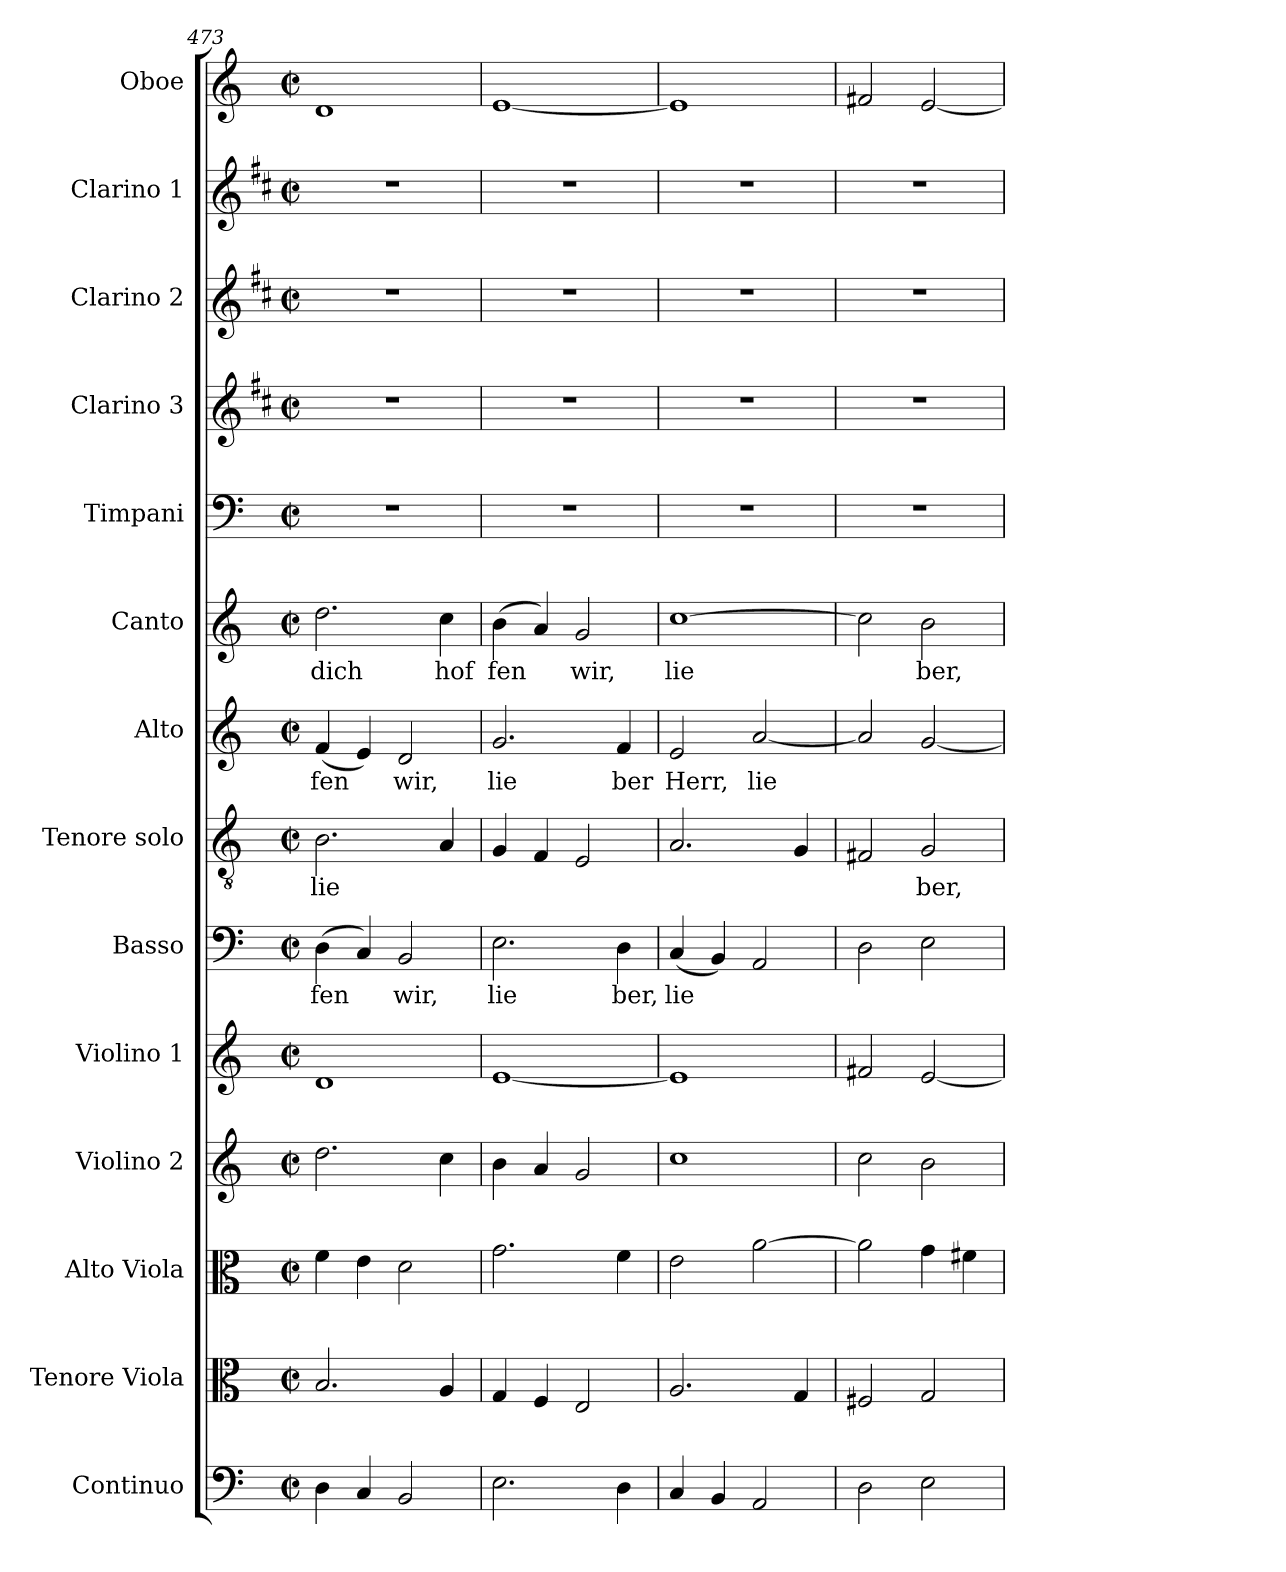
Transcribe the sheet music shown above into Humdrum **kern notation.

**kern	**kern	**kern	**kern	**kern	**kern	**text	**kern	**text	**kern	**text	**kern	**text	**kern	**kern	**kern	**kern	**kern
*part14	*part13	*part12	*part11	*part10	*part9	*part9	*part8	*part8	*part7	*part7	*part6	*part6	*part5	*part4	*part3	*part2	*part1
*staff14	*staff13	*staff12	*staff11	*staff10	*staff9	*staff9	*staff8	*staff8	*staff7	*staff7	*staff6	*staff6	*staff5	*staff4	*staff3	*staff2	*staff1
*I"Continuo	*I"Tenore Viola	*I"Alto Viola	*I"Violino 2	*I"Violino 1	*I"Basso	*	*I"Tenore solo	*	*I"Alto	*	*I"Canto	*	*I"Timpani	*I"Clarino 3	*I"Clarino 2	*I"Clarino 1	*I"Oboe
*I'Continuo	*I'Tenore Viola	*I'Alto Viola	*I'Violino 2	*I'Violino 1	*I'Basso	*	*I'Tenore	*	*I'Alto	*	*I'Canto	*	*I'Timpani	*I'Clarino 3	*I'Clarino 2	*I'Clarino 1	*I'Oboe
*clefF4	*clefC3	*clefC3	*clefG2	*clefG2	*clefF4	*	*clefGv2	*	*clefG2	*	*clefG2	*	*clefF4	*clefG2	*clefG2	*clefG2	*clefG2
*	*	*	*	*	*	*	*	*	*	*	*	*	*	*ITrd1c2	*ITrd1c2	*ITrd1c2	*
*k[]	*k[]	*k[]	*k[]	*k[]	*k[]	*	*k[]	*	*k[]	*	*k[]	*	*k[]	*k[]	*k[]	*k[]	*k[]
*C:	*C:	*C:	*C:	*C:	*C:	*	*C:	*	*C:	*	*C:	*	*C:	*C:	*C:	*C:	*C:
*M2/2	*M2/2	*M2/2	*M2/2	*M2/2	*M2/2	*	*M2/2	*	*M2/2	*	*M2/2	*	*M2/2	*M2/2	*M2/2	*M2/2	*M2/2
*met(c|)	*met(c|)	*met(c|)	*met(c|)	*met(c|)	*met(c|)	*	*met(c|)	*	*met(c|)	*	*met(c|)	*	*met(c|)	*met(c|)	*met(c|)	*met(c|)	*met(c|)
=473	=473	=473	=473	=473	=473	=473	=473	=473	=473	=473	=473	=473	=473	=473	=473	=473	=473
!	!	!	!	!	!	!LO:LY:b:cj	!	!LO:LY:b	!	!LO:LY:b:cj	!	!LO:LY:b:cj	!	!	!	!	!
4D\	2.B/	4f\	2.dd\	1d	(>4D\	fen	2.B\	lie	(<4f/	fen	2.dd\	dich	1r	1r	1r	1r	1d
!	!	!	!	!	!	!LO:LY:b:cj	!	!	!	!LO:LY:b:cj	!	!	!	!	!	!	!
4C/	.	4e\	.	.	4C/)	.	.	.	4e/)	.	.	.	.	.	.	.	.
!	!	!	!	!	!	!LO:LY:b:cj	!	!	!	!LO:LY:b:cj	!	!	!	!	!	!	!
2BB/	.	2d\	.	.	2BB/	wir,	.	.	2d/	wir,	.	.	.	.	.	.	.
!	!	!	!	!	!	!	!	!LO:LY:b	!	!	!	!LO:LY:b:cj	!	!	!	!	!
.	4A/	.	4cc\	.	.	.	4A/	.	.	.	4cc\	hof	.	.	.	.	.
=474	=474	=474	=474	=474	=474	=474	=474	=474	=474	=474	=474	=474	=474	=474	=474	=474	=474
!	!	!	!	!	!	!LO:LY:b:cj	!	!LO:LY:b	!	!LO:LY:b:cj	!	!LO:LY:b:cj	!	!	!	!	!
2.E\	4G/	2.g\	4b\	[<1e	2.E\	lie	4G/	.	2.g/	lie	(>4b\	fen	1r	1r	1r	1r	[<1e
!	!	!	!	!	!	!	!	!LO:LY:b	!	!	!	!LO:LY:b:cj	!	!	!	!	!
.	4F/	.	4a/	.	.	.	4F/	.	.	.	4a/)	.	.	.	.	.	.
!	!	!	!	!	!	!	!	!LO:LY:b	!	!	!	!LO:LY:b:cj	!	!	!	!	!
.	2E/	.	2g/	.	.	.	2E/	.	.	.	2g/	wir,	.	.	.	.	.
!	!	!	!	!	!	!LO:LY:b:cj	!	!	!	!LO:LY:b:cj	!	!	!	!	!	!	!
4D\	.	4f\	.	.	4D\	ber,	.	.	4f/	ber	.	.	.	.	.	.	.
=475	=475	=475	=475	=475	=475	=475	=475	=475	=475	=475	=475	=475	=475	=475	=475	=475	=475
!	!	!	!	!	!	!LO:LY:b:cj	!	!LO:LY:b	!	!LO:LY:b:cj	!	!LO:LY:b:cj	!	!	!	!	!
4C/	2.A/	2e\	1cc	1e]	(<4C/	lie	2.A/	.	2e/	Herr,	[>1cc	lie	1r	1r	1r	1r	1e]
!	!	!	!	!	!	!LO:LY:b:cj	!	!	!	!	!	!	!	!	!	!	!
4BB/	.	.	.	.	4BB/)	.	.	.	.	.	.	.	.	.	.	.	.
!	!	!	!	!	!	!LO:LY:b:cj	!	!	!	!LO:LY:b:cj	!	!	!	!	!	!	!
2AA/	.	[>2a\	.	.	2AA/	.	.	.	[<2a/	lie	.	.	.	.	.	.	.
!	!	!	!	!	!	!	!	!LO:LY:b	!	!	!	!	!	!	!	!	!
.	4G/	.	.	.	.	.	4G/	.	.	.	.	.	.	.	.	.	.
=476	=476	=476	=476	=476	=476	=476	=476	=476	=476	=476	=476	=476	=476	=476	=476	=476	=476
!	!	!	!	!	!	!LO:LY:b:cj	!	!LO:LY:b	!	!LO:LY:b:cj	!	!LO:LY:b:cj	!	!	!	!	!
2D\	2F#X/	2a\]	2cc\	2f#X/	2D\	.	2F#X/	.	2a/]	.	2cc\]	.	1r	1r	1r	1r	2f#X/
!	!	!	!	!	!	!LO:LY:b:cj	!	!LO:LY:b	!	!LO:LY:b:cj	!	!LO:LY:b:cj	!	!	!	!	!
2E\	2G/	4g\	2b\	[<2e/	2E\	.	2G/	ber,	[<2g/	.	2b\	ber,	.	.	.	.	[<2e/
.	.	4f#X\	.	.	.	.	.	.	.	.	.	.	.	.	.	.	.
=	=	=	=	=	=	=	=	=	=	=	=	=	=	=	=	=	=
*-	*-	*-	*-	*-	*-	*-	*-	*-	*-	*-	*-	*-	*-	*-	*-	*-	*-
